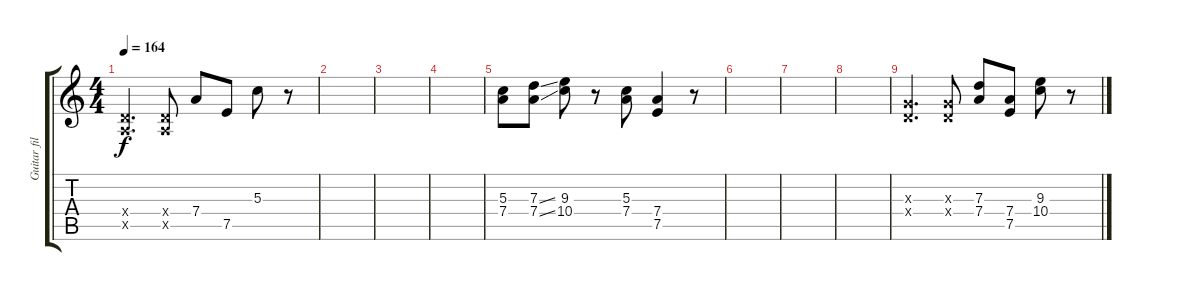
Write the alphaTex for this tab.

\track ("Guitar fills (wah-wah)" "Guitar fil") {instrument electricguitarmuted}
\staff {score tabs}
\tuning (E4 B3 G3 D3 A2 E2) {hide}
\ts (4 4)
\tempo 164
\clef g2
\ks c
(0.4{x} 0.5{x}).4{d dy f} (0.4{x} 0.5{x}).8 7.4.8 7.5.8 5.3.8 r.8 |
|
|
|
(5.3 7.4).8 (7.3{ss} 7.4{ss}).8 (9.3 10.4).8 r.8 (5.3 7.4).8 (7.4 7.5).4 r.8 |
|
|
|
(0.3{x} 0.4{x}).4{d} (0.3{x} 0.4{x}).8 (7.3 7.4).8 (7.4 7.5).8 (9.3 10.4).8 r.8
